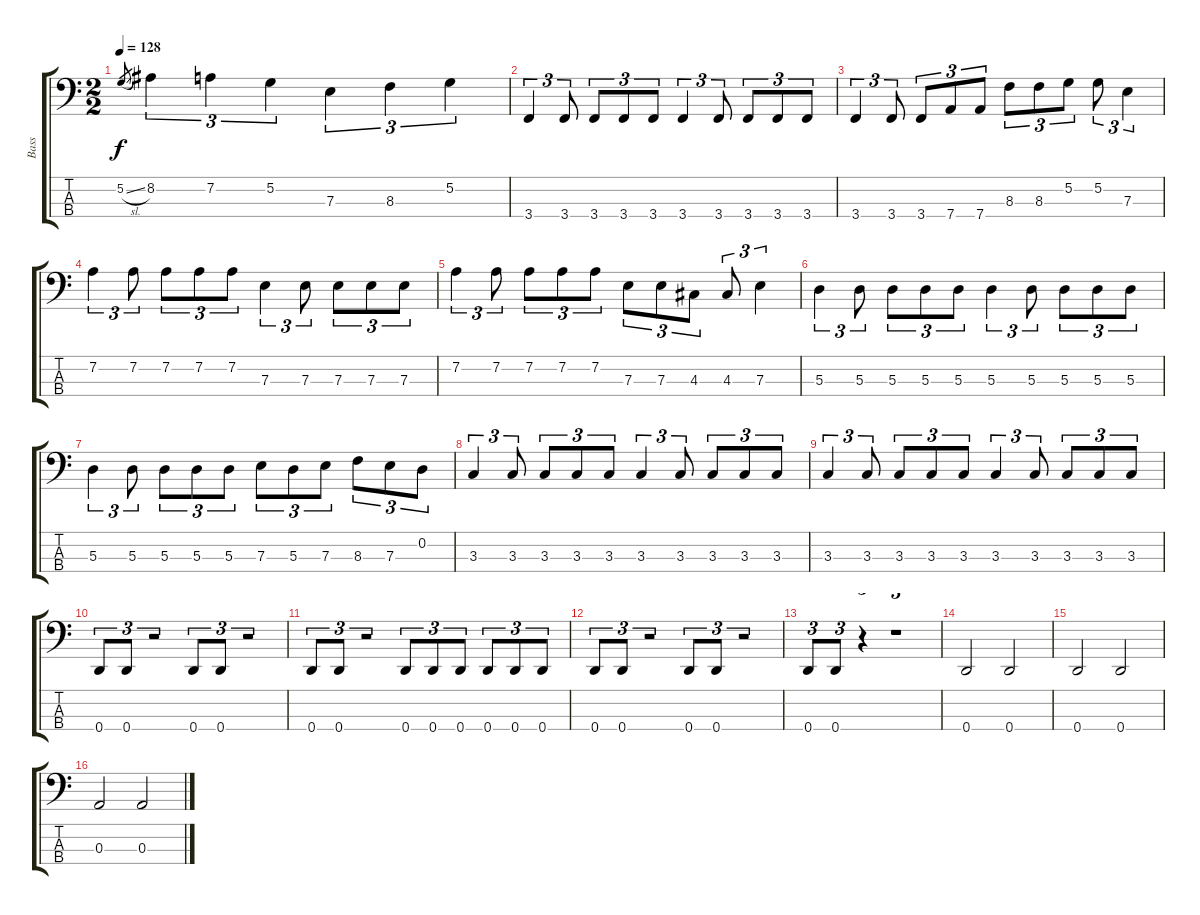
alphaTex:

\track ("Bass" "Bass") {instrument electricbasspick}
\staff {score tabs}
\tuning (G2 D2 A1 D1) {hide}
\ts (2 2)
\tempo 128
\clef f4
\ks c
5.2{sl}.8{gr dy f} 8.2.4{tu (3 2)} 7.2.4{tu (3 2)} 5.2.4{tu (3 2)} 7.3.4{tu (3 2)} 8.3.4{tu (3 2)} 5.2.4{tu (3 2)} |
3.4.4{tu (3 2)} 3.4.8{tu (3 2)} 3.4.8{tu (3 2)} 3.4.8{tu (3 2)} 3.4.8{tu (3 2)} 3.4.4{tu (3 2)} 3.4.8{tu (3 2)} 3.4.8{tu (3 2)} 3.4.8{tu (3 2)} 3.4.8{tu (3 2)} |
3.4.4{tu (3 2)} 3.4.8{tu (3 2)} 3.4.8{tu (3 2)} 7.4.8{tu (3 2)} 7.4.8{tu (3 2)} 8.3.8{tu (3 2)} 8.3.8{tu (3 2)} 5.2.8{tu (3 2)} 5.2.8{tu (3 2)} 7.3.4{tu (3 2)} |
7.2.4{tu (3 2)} 7.2.8{tu (3 2)} 7.2.8{tu (3 2)} 7.2.8{tu (3 2)} 7.2.8{tu (3 2)} 7.3.4{tu (3 2)} 7.3.8{tu (3 2)} 7.3.8{tu (3 2)} 7.3.8{tu (3 2)} 7.3.8{tu (3 2)} |
7.2.4{tu (3 2)} 7.2.8{tu (3 2)} 7.2.8{tu (3 2)} 7.2.8{tu (3 2)} 7.2.8{tu (3 2)} 7.3.8{tu (3 2)} 7.3.8{tu (3 2)} 4.3.8{tu (3 2)} 4.3.8{tu (3 2)} 7.3.4{tu (3 2)} |
5.3.4{tu (3 2)} 5.3.8{tu (3 2)} 5.3.8{tu (3 2)} 5.3.8{tu (3 2)} 5.3.8{tu (3 2)} 5.3.4{tu (3 2)} 5.3.8{tu (3 2)} 5.3.8{tu (3 2)} 5.3.8{tu (3 2)} 5.3.8{tu (3 2)} |
5.3.4{tu (3 2)} 5.3.8{tu (3 2)} 5.3.8{tu (3 2)} 5.3.8{tu (3 2)} 5.3.8{tu (3 2)} 7.3.8{tu (3 2)} 5.3.8{tu (3 2)} 7.3.8{tu (3 2)} 8.3.8{tu (3 2)} 7.3.8{tu (3 2)} 0.2.8{tu (3 2)} |
3.3.4{tu (3 2)} 3.3.8{tu (3 2)} 3.3.8{tu (3 2)} 3.3.8{tu (3 2)} 3.3.8{tu (3 2)} 3.3.4{tu (3 2)} 3.3.8{tu (3 2)} 3.3.8{tu (3 2)} 3.3.8{tu (3 2)} 3.3.8{tu (3 2)} |
3.3.4{tu (3 2)} 3.3.8{tu (3 2)} 3.3.8{tu (3 2)} 3.3.8{tu (3 2)} 3.3.8{tu (3 2)} 3.3.4{tu (3 2)} 3.3.8{tu (3 2)} 3.3.8{tu (3 2)} 3.3.8{tu (3 2)} 3.3.8{tu (3 2)} |
0.4.8{tu (3 2)} 0.4.8{tu (3 2)} r.2{tu (3 2)} 0.4.8{tu (3 2)} 0.4.8{tu (3 2)} r.2{tu (3 2)} |
0.4.8{tu (3 2)} 0.4.8{tu (3 2)} r.2{tu (3 2)} 0.4.8{tu (3 2)} 0.4.8{tu (3 2)} 0.4.8{tu (3 2)} 0.4.8{tu (3 2)} 0.4.8{tu (3 2)} 0.4.8{tu (3 2)} |
0.4.8{tu (3 2)} 0.4.8{tu (3 2)} r.2{tu (3 2)} 0.4.8{tu (3 2)} 0.4.8{tu (3 2)} r.2{tu (3 2)} |
0.4.8{tu (3 2)} 0.4.8{tu (3 2)} r.4{tu (3 2)} r.1{tu (3 2)} |
0.4.2 0.4.2 |
0.4.2 0.4.2 |
0.3.2 0.3.2
